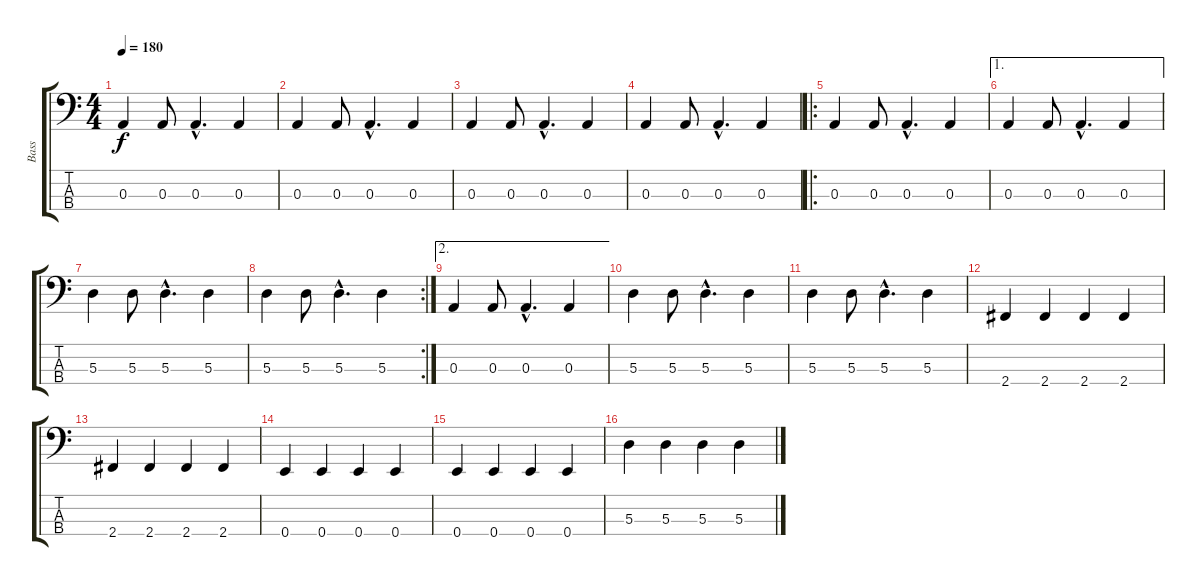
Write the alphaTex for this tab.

\track ("Bass" "Bass") {instrument electricbassfinger}
\staff {score tabs}
\tuning (G2 D2 A1 E1) {hide}
\ts (4 4)
\tempo 180
\clef f4
\ks c
0.3.4{dy f instrument electricbassfinger} 0.3.8 0.3{hac}.4{d} 0.3.4 |
0.3.4 0.3.8 0.3{hac}.4{d} 0.3.4 |
0.3.4 0.3.8 0.3{hac}.4{d} 0.3.4 |
0.3.4 0.3.8 0.3{hac}.4{d} 0.3.4 |
\ro
0.3.4 0.3.8 0.3{hac}.4{d} 0.3.4 |
\ae 1
0.3.4 0.3.8 0.3{hac}.4{d} 0.3.4 |
5.3.4 5.3.8 5.3{hac}.4{d} 5.3.4 |
\rc 2
5.3.4 5.3.8 5.3{hac}.4{d} 5.3.4 |
\ae 2
0.3.4 0.3.8 0.3{hac}.4{d} 0.3.4 |
5.3.4 5.3.8 5.3{hac}.4{d} 5.3.4 |
5.3.4 5.3.8 5.3{hac}.4{d} 5.3.4 |
2.4.4 2.4.4 2.4.4 2.4.4 |
2.4.4 2.4.4 2.4.4 2.4.4 |
0.4.4 0.4.4 0.4.4 0.4.4 |
0.4.4 0.4.4 0.4.4 0.4.4 |
5.3.4 5.3.4 5.3.4 5.3.4
